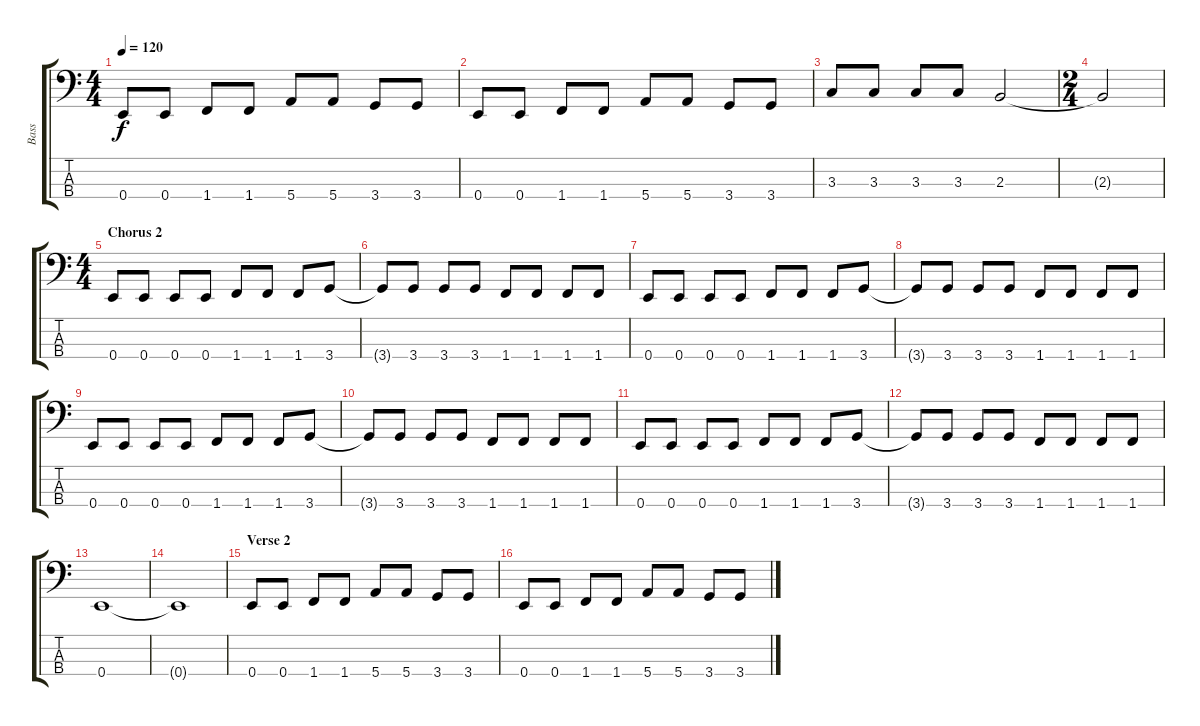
\track ("Bass" "Bass") {instrument slapbass1}
\staff {score tabs}
\tuning (G2 D2 A1 E1) {hide}
\ts (4 4)
\tempo 120
\clef f4
\ks c
0.4.8{dy f} 0.4.8 1.4.8 1.4.8 5.4.8 5.4.8 3.4.8 3.4.8 |
0.4.8 0.4.8 1.4.8 1.4.8 5.4.8 5.4.8 3.4.8 3.4.8 |
3.3.8 3.3.8 3.3.8 3.3.8 2.3.2 |
\ts (2 4)
2.3{t}.2 |
\ts (4 4)
\section ("" "Chorus 2")
0.4.8 0.4.8 0.4.8 0.4.8 1.4.8 1.4.8 1.4.8 3.4.8 |
3.4{t}.8 3.4.8 3.4.8 3.4.8 1.4.8 1.4.8 1.4.8 1.4.8 |
0.4.8 0.4.8 0.4.8 0.4.8 1.4.8 1.4.8 1.4.8 3.4.8 |
3.4{t}.8 3.4.8 3.4.8 3.4.8 1.4.8 1.4.8 1.4.8 1.4.8 |
0.4.8 0.4.8 0.4.8 0.4.8 1.4.8 1.4.8 1.4.8 3.4.8 |
3.4{t}.8 3.4.8 3.4.8 3.4.8 1.4.8 1.4.8 1.4.8 1.4.8 |
0.4.8 0.4.8 0.4.8 0.4.8 1.4.8 1.4.8 1.4.8 3.4.8 |
3.4{t}.8 3.4.8 3.4.8 3.4.8 1.4.8 1.4.8 1.4.8 1.4.8 |
0.4.1 |
0.4{t}.1 |
\section ("" "Verse 2")
0.4.8 0.4.8 1.4.8 1.4.8 5.4.8 5.4.8 3.4.8 3.4.8 |
0.4.8 0.4.8 1.4.8 1.4.8 5.4.8 5.4.8 3.4.8 3.4.8
